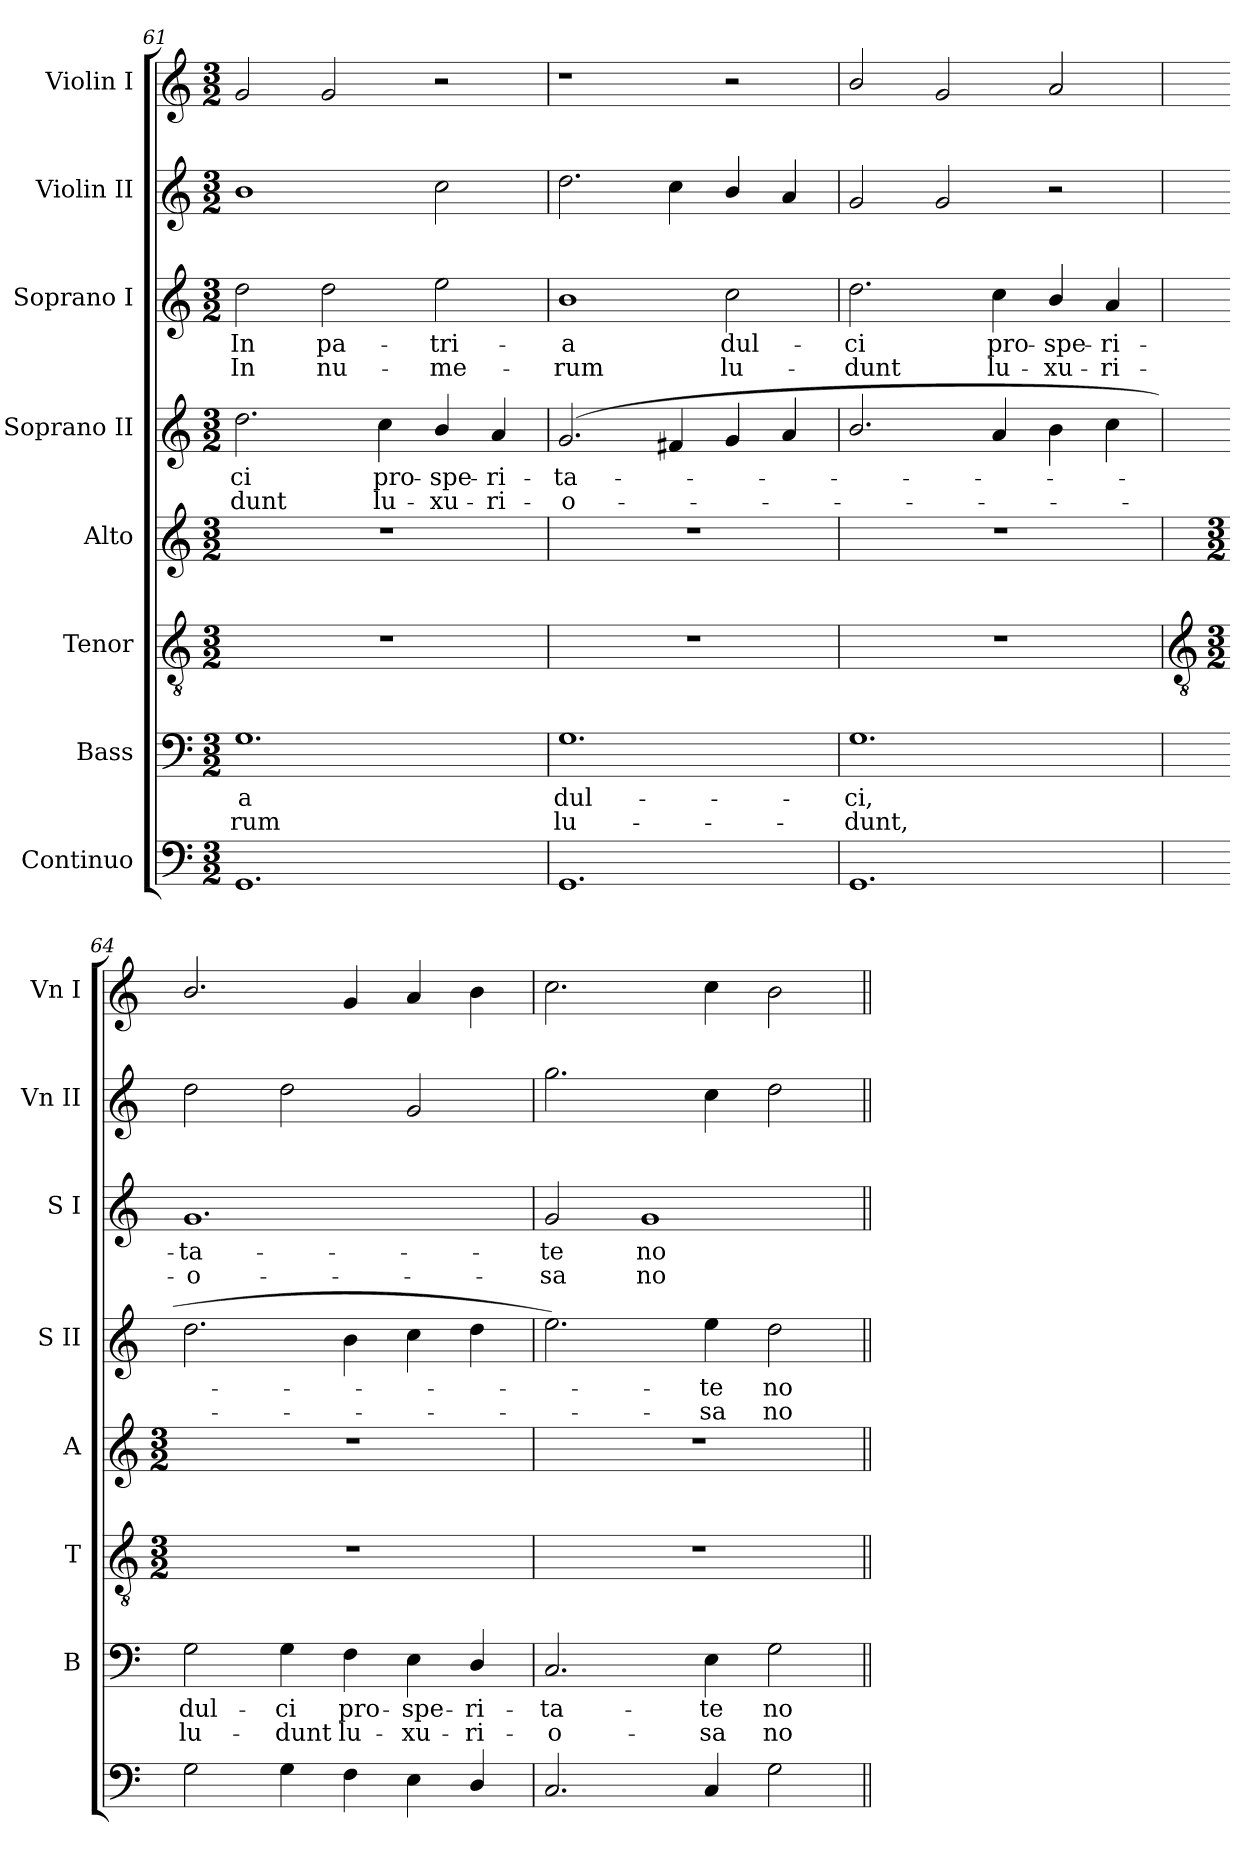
**kern	**kern	**text	**text	**kern	**kern	**kern	**text	**text	**kern	**text	**text	**kern	**kern
*part8	*part7	*part7	*part7	*part6	*part5	*part4	*part4	*part4	*part3	*part3	*part3	*part2	*part1
*staff8	*staff7	*staff7	*staff7	*staff6	*staff5	*staff4	*staff4	*staff4	*staff3	*staff3	*staff3	*staff2	*staff1
*I"Continuo	*I"Bass	*	*	*I"Tenor	*I"Alto	*I"Soprano II	*	*	*I"Soprano I	*	*	*I"Violin II	*I"Violin I
*	*I'B	*	*	*I'T	*I'A	*I'S II	*	*	*I'S I	*	*	*I'Vn II	*I'Vn I
*clefF4	*clefF4	*	*	*clefGv2	*clefG2	*clefG2	*	*	*clefG2	*	*	*clefG2	*clefG2
*k[]	*k[]	*	*	*k[]	*k[]	*k[]	*	*	*k[]	*	*	*k[]	*k[]
*C:	*C:	*	*	*C:	*C:	*C:	*	*	*C:	*	*	*C:	*C:
*M3/2	*M3/2	*	*	*M3/2	*M3/2	*M3/2	*	*	*M3/2	*	*	*M3/2	*M3/2
=61	=61	=61	=61	=61	=61	=61	=61	=61	=61	=61	=61	=61	=61
!	!	!LO:LY:b	!LO:LY:b	!	!	!	!LO:LY:b	!LO:LY:b	!	!LO:LY:b	!LO:LY:b	!	!
1.GG	1.G	-a	rum	1.r	1.r	2.dd	-ci	dunt	2dd	In	In	1b	2g
!	!	!	!	!	!	!	!	!	!	!LO:LY:b	!LO:LY:b	!	!
.	.	.	.	.	.	.	.	.	2dd	pa-	-nu-	.	2g
!	!	!	!	!	!	!	!LO:LY:b	!LO:LY:b	!	!	!	!	!
.	.	.	.	.	.	4cc	pro-	-lu-	.	.	.	.	.
!	!	!	!	!	!	!	!LO:LY:b	!LO:LY:b	!	!LO:LY:b	!LO:LY:b	!	!
.	.	.	.	.	.	4b/	-spe-	-xu-	2ee	-tri-	-me-	2cc	2r
!	!	!	!	!	!	!	!LO:LY:b	!LO:LY:b	!	!	!	!	!
.	.	.	.	.	.	4a	-ri-	-ri-	.	.	.	.	.
=62	=62	=62	=62	=62	=62	=62	=62	=62	=62	=62	=62	=62	=62
!	!	!LO:LY:b	!LO:LY:b	!	!	!	!LO:LY:b	!LO:LY:b	!	!LO:LY:b	!LO:LY:b	!	!
1.GG	1.G	dul-	-lu-	1.r	1.r	(>2.g	-ta-	o-	1b	-a	rum	2.dd	1r
.	.	.	.	.	.	4f#X	.	.	.	.	.	4cc	.
!	!	!	!	!	!	!	!	!	!	!LO:LY:b	!LO:LY:b	!	!
.	.	.	.	.	.	4g	.	.	2cc	dul-	-lu-	4b/	2r
.	.	.	.	.	.	4a	.	.	.	.	.	4a	.
=63	=63	=63	=63	=63	=63	=63	=63	=63	=63	=63	=63	=63	=63
!	!	!LO:LY:b	!LO:LY:b	!	!	!	!	!	!	!LO:LY:b	!LO:LY:b	!	!
1.GG	1.G	-ci,	dunt,	1.r	1.r	2.b/	.	.	2.dd	-ci	dunt	2g	2b/
.	.	.	.	.	.	.	.	.	.	.	.	2g	2g
!	!	!	!	!	!	!	!	!	!	!LO:LY:b	!LO:LY:b	!	!
.	.	.	.	.	.	4a	.	.	4cc	pro-	-lu-	.	.
!	!	!	!	!	!	!	!	!	!	!LO:LY:b	!LO:LY:b	!	!
.	.	.	.	.	.	4b	.	.	4b/	-spe-	-xu-	2r	2a
!	!	!	!	!	!	!	!	!	!	!LO:LY:b	!LO:LY:b	!	!
.	.	.	.	.	.	4cc	.	.	4a	-ri-	-ri-	.	.
!!LO:LB:g=z
=64	=64	=64	=64	=64	=64	=64	=64	=64	=64	=64	=64	=64	=64
*	*	*	*	*clefGv2	*	*	*	*	*	*	*	*	*
*	*	*	*	*k[]	*k[]	*	*	*	*	*	*	*	*
*	*	*	*	*C:	*C:	*	*	*	*	*	*	*	*
*	*	*	*	*M3/2	*M3/2	*	*	*	*	*	*	*	*
!	!	!LO:LY:b	!LO:LY:b	!LO:N:vis=1	!LO:N:vis=1	!	!	!	!	!LO:LY:b	!LO:LY:b	!	!
2G	2G	dul-	-lu-	1.r	1.r	2.dd	.	.	1.g	-ta-	-o-	2dd	2.b/
!	!	!LO:LY:b	!LO:LY:b	!	!	!	!	!	!	!	!	!	!
4G	4G	-ci	dunt	.	.	.	.	.	.	.	.	2dd	.
!	!	!LO:LY:b	!LO:LY:b	!	!	!	!	!	!	!	!	!	!
4F	4F	pro-	-lu-	.	.	4b	.	.	.	.	.	.	4g
!	!	!LO:LY:b	!LO:LY:b	!	!	!	!	!	!	!	!	!	!
4E	4E	-spe-	-xu-	.	.	4cc	.	.	.	.	.	2g	4a
!	!	!LO:LY:b	!LO:LY:b	!	!	!	!	!	!	!	!	!	!
4D/	4D/	-ri-	-ri-	.	.	4dd	.	.	.	.	.	.	4b
=65	=65	=65	=65	=65	=65	=65	=65	=65	=65	=65	=65	=65	=65
!	!	!LO:LY:b	!LO:LY:b	!LO:N:vis=1	!LO:N:vis=1	!	!	!	!	!LO:LY:b	!LO:LY:b	!	!
2.C	2.C	-ta-	-o-	1.r	1.r	2.ee)	.	.	2g	-te	sa	2.gg	2.cc
!	!	!	!	!	!	!	!	!	!	!LO:LY:b	!LO:LY:b	!	!
.	.	.	.	.	.	.	.	.	1g	no-	-no-	.	.
!	!	!LO:LY:b	!LO:LY:b	!	!	!	!LO:LY:b	!LO:LY:b	!	!	!	!	!
4C	4E	-te	sa	.	.	4ee	te	sa	.	.	.	4cc	4cc
!	!	!LO:LY:b	!LO:LY:b	!	!	!	!LO:LY:b	!LO:LY:b	!	!	!	!	!
2G	2G	no-	-no-	.	.	2dd	no-	-no-	.	.	.	2dd	2b
=||	=||	=||	=||	=||	=||	=||	=||	=||	=||	=||	=||	=||	=||
*-	*-	*-	*-	*-	*-	*-	*-	*-	*-	*-	*-	*-	*-
